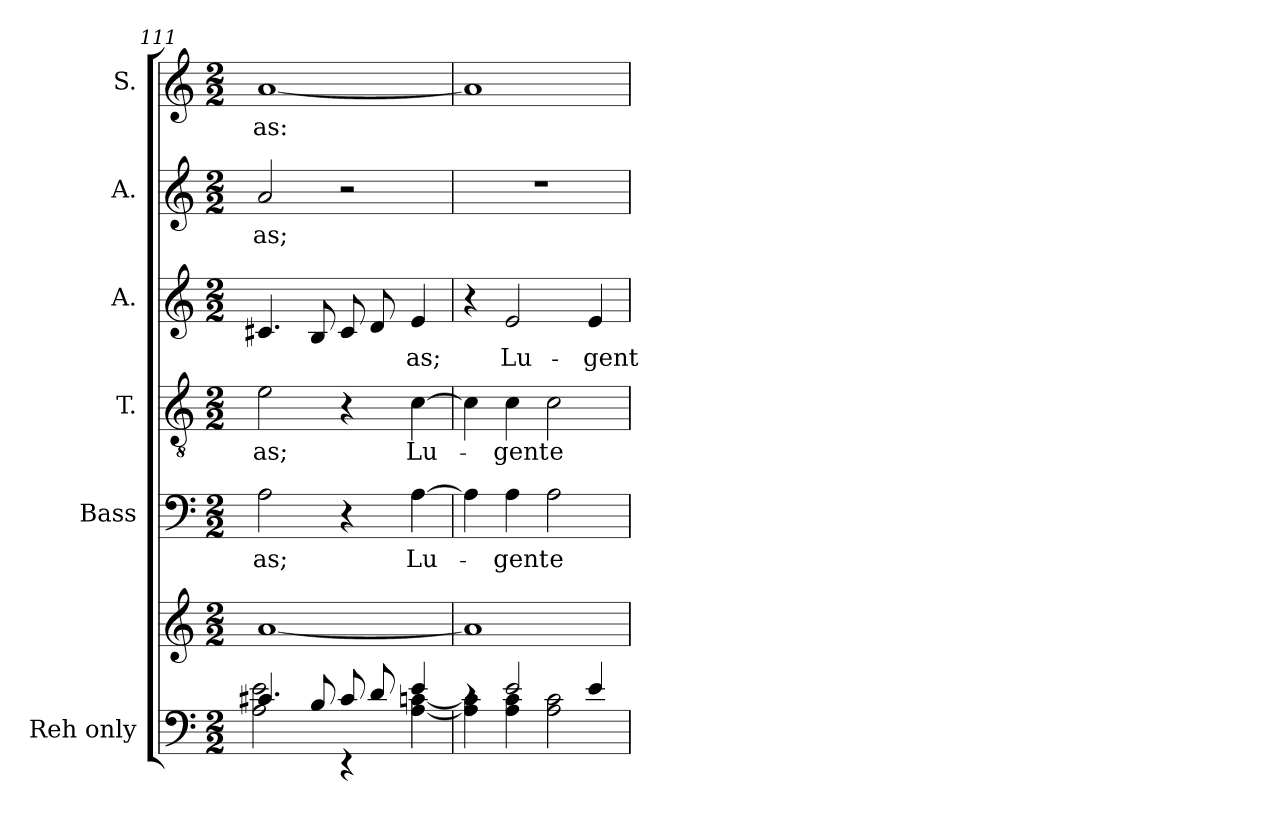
**kern	**kern	**kern	**text	**kern	**text	**kern	**text	**kern	**text	**kern	**text
*part6	*part6	*part5	*part5	*part4	*part4	*part3	*part3	*part2	*part2	*part1	*part1
*staff7	*staff6	*staff5	*staff5	*staff4	*staff4	*staff3	*staff3	*staff2	*staff2	*staff1	*staff1
*I"Reh only	*	*I"Bass	*	*I"T.	*	*I"A.	*	*I"A.	*	*I"S.	*
*	*	*I'B.	*	*	*	*	*	*	*	*	*
*clefF4	*clefG2	*clefF4	*	*clefGv2	*	*clefG2	*	*clefG2	*	*clefG2	*
*	*	*	*	*	*	*ITrd7c12	*	*ITrd7c12	*	*	*
*k[]	*k[]	*k[]	*	*k[]	*	*k[]	*	*k[]	*	*k[]	*
*C:	*C:	*C:	*	*C:	*	*C:	*	*C:	*	*C:	*
*M2/2	*M2/2	*M2/2	*	*M2/2	*	*M2/2	*	*M2/2	*	*M2/2	*
=111	=111	=111	=111	=111	=111	=111	=111	=111	=111	=111	=111
*^	*	*	*	*	*	*	*	*	*	*	*
!	!	!	!	!LO:LY:b	!	!LO:LY:b	!	!	!	!LO:LY:b	!	!LO:LY:b
4.c#X/	2A\ 2e\	[<1a	2A\	-as;	2e\	-as;	4.C#X/	.	2A/	-as;	[>1a	-as:
8B/	.	.	.	.	.	.	8BB/	.	.	.	.	.
8c#/	4rEE	.	4r	.	4r	.	8C#/	.	2r	.	.	.
8d/	.	.	.	.	.	.	8D/	.	.	.	.	.
!	!	!	!	!LO:LY:b	!	!LO:LY:b	!	!LO:LY:b	!	!	!	!
4e/	[<4A\ [<4cn\	.	[>4A\	Lu-	[<4c\	Lu-	4E/	-as;	.	.	.	.
!!LO:LB:g=z
=112	=112	=112	=112	=112	=112	=112	=112	=112	=112	=112	=112	=112
4rc	4A\] 4c\]	1a]	4A\]	.	4c\]	.	4r	.	1r	.	1a]	.
!	!	!	!	!LO:LY:b	!	!LO:LY:b	!	!LO:LY:b	!	!	!	!
2e/	4A\ 4c\	.	4A\	-gent	4c\	-gent	2E/	Lu-	.	.	.	.
!	!	!	!	!LO:LY:b	!	!LO:LY:b	!	!	!	!	!	!
.	2A\ 2c\	.	2A\	e-	2c\	e-	.	.	.	.	.	.
!	!	!	!	!	!	!	!	!LO:LY:b	!	!	!	!
4e/	.	.	.	.	.	.	4E/	-gent	.	.	.	.
*v	*v	*	*	*	*	*	*	*	*	*	*	*
=	=	=	=	=	=	=	=	=	=	=	=
*-	*-	*-	*-	*-	*-	*-	*-	*-	*-	*-	*-
